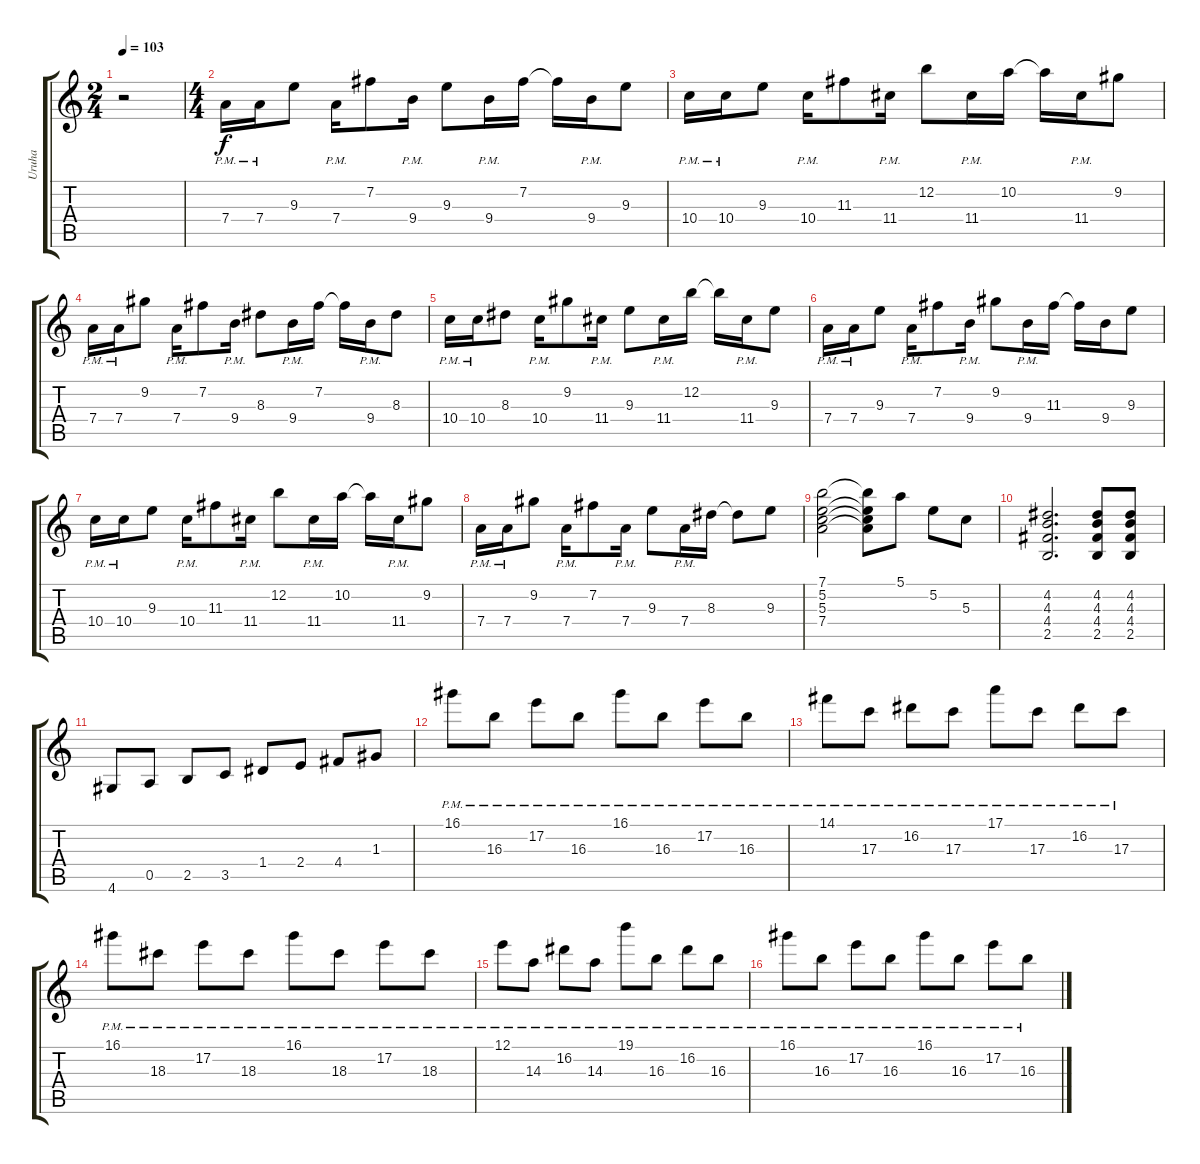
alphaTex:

\track ("Uruha" "Uruha") {instrument overdrivenguitar}
\staff {score tabs}
\tuning (E4 B3 G3 D3 A2 E2) {hide}
\ts (2 4)
\tempo 103
\clef g2
\ks c
r.2{dy f} |
\ts (4 4)
7.4{pm}.16 7.4{pm}.16 9.3.8 7.4{pm}.16 7.2.8 9.4{pm}.16 9.3.8 9.4{pm}.16 7.2.16 7.2{t}.16 9.4{pm}.16 9.3.8 |
10.4{pm}.16 10.4{pm}.16 9.3.8 10.4{pm}.16 11.3.8 11.4{pm}.16 12.2.8 11.4{pm}.16 10.2.16 10.2{t}.16 11.4{pm}.16 9.2.8 |
7.4{pm}.16 7.4{pm}.16 9.2.8 7.4{pm}.16 7.2.8 9.4{pm}.16 8.3.8 9.4{pm}.16 7.2.16 7.2{t}.16 9.4{pm}.16 8.3.8 |
10.4{pm}.16 10.4{pm}.16 8.3.8 10.4{pm}.16 9.2.8 11.4{pm}.16 9.3.8 11.4{pm}.16 12.2.16 12.2{t}.16 11.4{pm}.16 9.3.8 |
7.4{pm}.16 7.4{pm}.16 9.3.8 7.4{pm}.16 7.2.8 9.4{pm}.16 9.2.8 9.4{pm}.16 11.3.16 11.3{t}.16 9.4.16 9.3.8 |
10.4{pm}.16 10.4{pm}.16 9.3.8 10.4{pm}.16 11.3.8 11.4{pm}.16 12.2.8 11.4{pm}.16 10.2.16 10.2{t}.16 11.4{pm}.16 9.2.8 |
7.4{pm}.16 7.4{pm}.16 9.2.8 7.4{pm}.16 7.2.8 7.4{pm}.16 9.3.8 7.4{pm}.16 8.3.16 8.3{t}.8 9.3.8 |
(7.1 5.2 5.3 7.4).2 (7.1{t} 5.2{t} 5.3{t} 7.4{t}).8 5.1.8 5.2.8 5.3.8 |
(4.2 4.3 4.4 2.5).2{d} (4.2 4.3 4.4 2.5).8 (4.2 4.3 4.4 2.5).8 |
4.6.8 0.5.8 2.5.8 3.5.8 1.4.8 2.4.8 4.4.8 1.3.8 |
16.1{pm}.8 16.3{pm}.8 17.2{pm}.8 16.3{pm}.8 16.1{pm}.8 16.3{pm}.8 17.2{pm}.8 16.3{pm}.8 |
14.1{pm}.8 17.3{pm}.8 16.2{pm}.8 17.3{pm}.8 17.1{pm}.8 17.3{pm}.8 16.2{pm}.8 17.3{pm}.8 |
16.1{pm}.8 18.3{pm}.8 17.2{pm}.8 18.3{pm}.8 16.1{pm}.8 18.3{pm}.8 17.2{pm}.8 18.3{pm}.8 |
12.1{pm}.8 14.3{pm}.8 16.2{pm}.8 14.3{pm}.8 19.1{pm}.8 16.3{pm}.8 16.2{pm}.8 16.3{pm}.8 |
16.1{pm}.8 16.3{pm}.8 17.2{pm}.8 16.3{pm}.8 16.1{pm}.8 16.3{pm}.8 17.2{pm}.8 16.3{pm}.8
